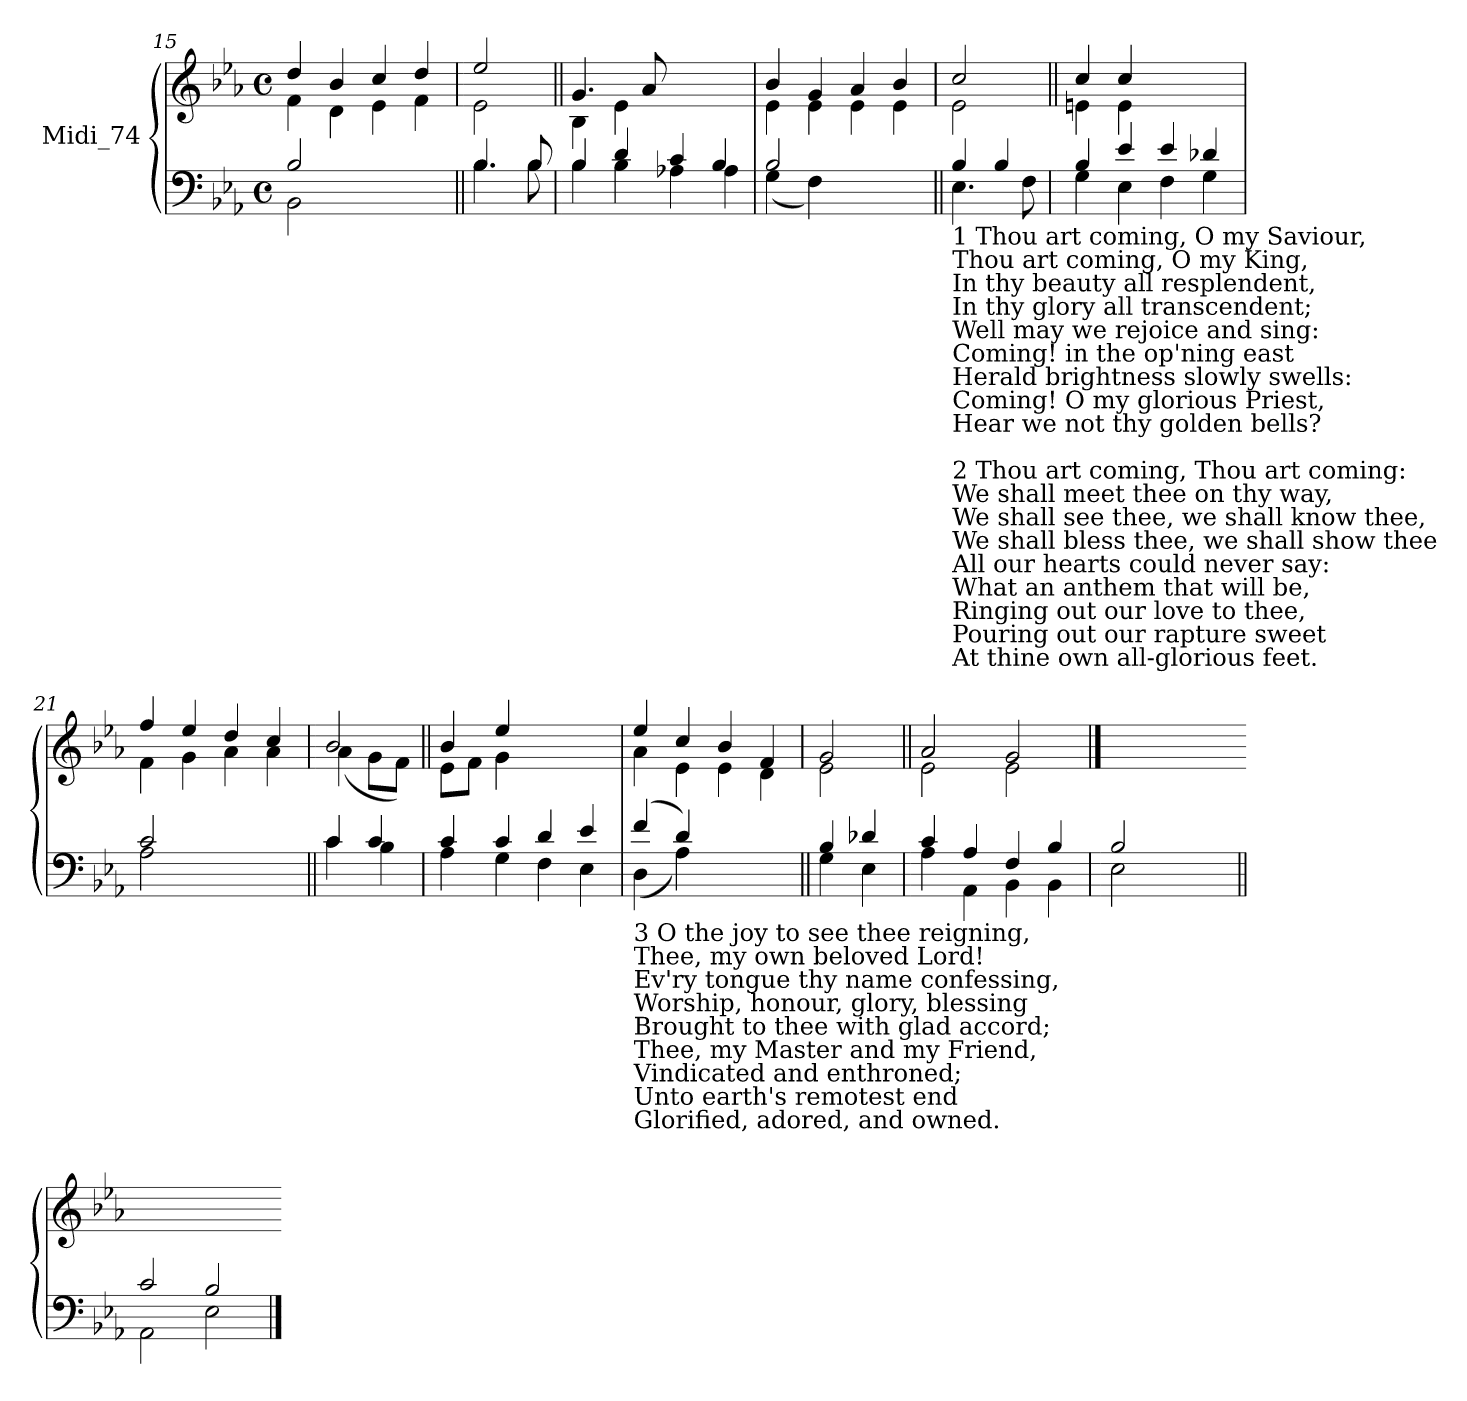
**kern	**kern
*part2	*part1
*staff2	*staff1
*I"Midi_74	*I"Midi_74
*clefF4	*clefG2
*k[b-e-a-]	*k[b-e-a-]
*E-:	*E-:
*M4/4	*M4/4
*met(c)	*met(c)
=15	=15
*^	*^
2B-/	2BB-\	4dd/	4f\
.	.	4b-/	4d\
2ryy	2ryy	4cc/	4e-\
.	.	4dd/	4f\
=16||	=16||	=16	=16
4.B-/	4.B-\	2ee-/	2e-\
8B-/	8B-\	.	.
!!LO:LB:g=z	!!
=17	=17	=17||	=17||
4B-/	4B-\	4.g/	4B-\
4d/	4B-\	.	4e-\
.	.	8a-/	.
4c/	4A-X\	2ryy	2ryy
4B-/	4A-\	.	.
=18	=18	=18	=18
2B-/	(<4G\	4b-/	4e-\
.	4F\)	4g/	4e-\
2ryy	2ryy	4a-/	4e-\
.	.	4b-/	4e-\
!!LO:LB:g=z	!!
=19||	=19||	=19	=19
!LO:TX:b:t=1 Thou art coming, O my Saviour,\nThou art coming, O my King,\nIn thy beauty all resplendent,\nIn thy glory all transcendent;\nWell may we rejoice and sing&colon;\nComing! in the op'ning east\nHerald brightness slowly swells&colon;\nComing! O my glorious Priest,\nHear we not thy golden bells?\n\n2 Thou art coming, Thou art coming&colon;\nWe shall meet thee on thy way,\nWe shall see thee, we shall know thee,\nWe shall bless thee, we shall show thee\nAll our hearts could never say&colon;\nWhat an anthem that will be,\nRinging out our love to thee,\nPouring out our rapture sweet\nAt thine own all-glorious feet.	!	!	!
4B-/	4.E-\	2cc/	2e-\
4B-/	.	.	.
.	8F\	.	.
=20	=20	=20||	=20||
4B-/	4G\	4cc/	4en\
4e-/	4E-\	4cc/	4e\
4e-/	4F\	2ryy	2ryy
4d-X/	4G\	.	.
=21	=21	=21	=21
2c/	2A-\	4ff/	4f\
.	.	4ee-/	4g\
2ryy	2ryy	4dd/	4a-\
.	.	4cc/	4a-\
=22||	=22||	=22	=22
4c/	4c\	2b-/	(<4a-\
4c/	4B-\	.	8g\L
.	.	.	8f\J)
=23	=23	=23||	=23||
4c/	4A-\	4b-/	8e-\L
.	.	.	8f\J
4c/	4G\	4ee-/	4g\
4d/	4F\	2ryy	2ryy
4e-/	4E-\	.	.
=24	=24	=24	=24
!LO:TX:b:t=3 O the joy to see thee reigning,\nThee, my own beloved Lord!\nEv'ry tongue thy name confessing,\nWorship, honour, glory, blessing\nBrought to thee with glad accord;\nThee, my Master and my Friend,\nVindicated and enthroned;\nUnto earth's remotest end\nGlorified, adored, and owned.	!	!	!
(>4f/	(4D\	4ee-/	4a-\
4d/)	4A-\)	4cc/	4e-\
2ryy	2ryy	4b-/	4e-\
.	.	4f/	4d\
=25||	=25||	=25	=25
4B-/	4G\	2g/	2e-\
4d-X/	4E-\	.	.
=26	=26	=26||	=26||
4c/	4A-\	2a-/	2e-\
4A-/	4AA-\	.	.
4F/	4BB-\	2g/	2e-\
4B-/	4BB-\	.	.
*	*	*v	*v
=	=	==
2B-/	2E-\	1ryy
2ryy	2ryy	.
=||	=||	=
2c/	2AA-\	1ryy
2B-/	2E-\	.
*v	*v	*
==	=
*-	*-
